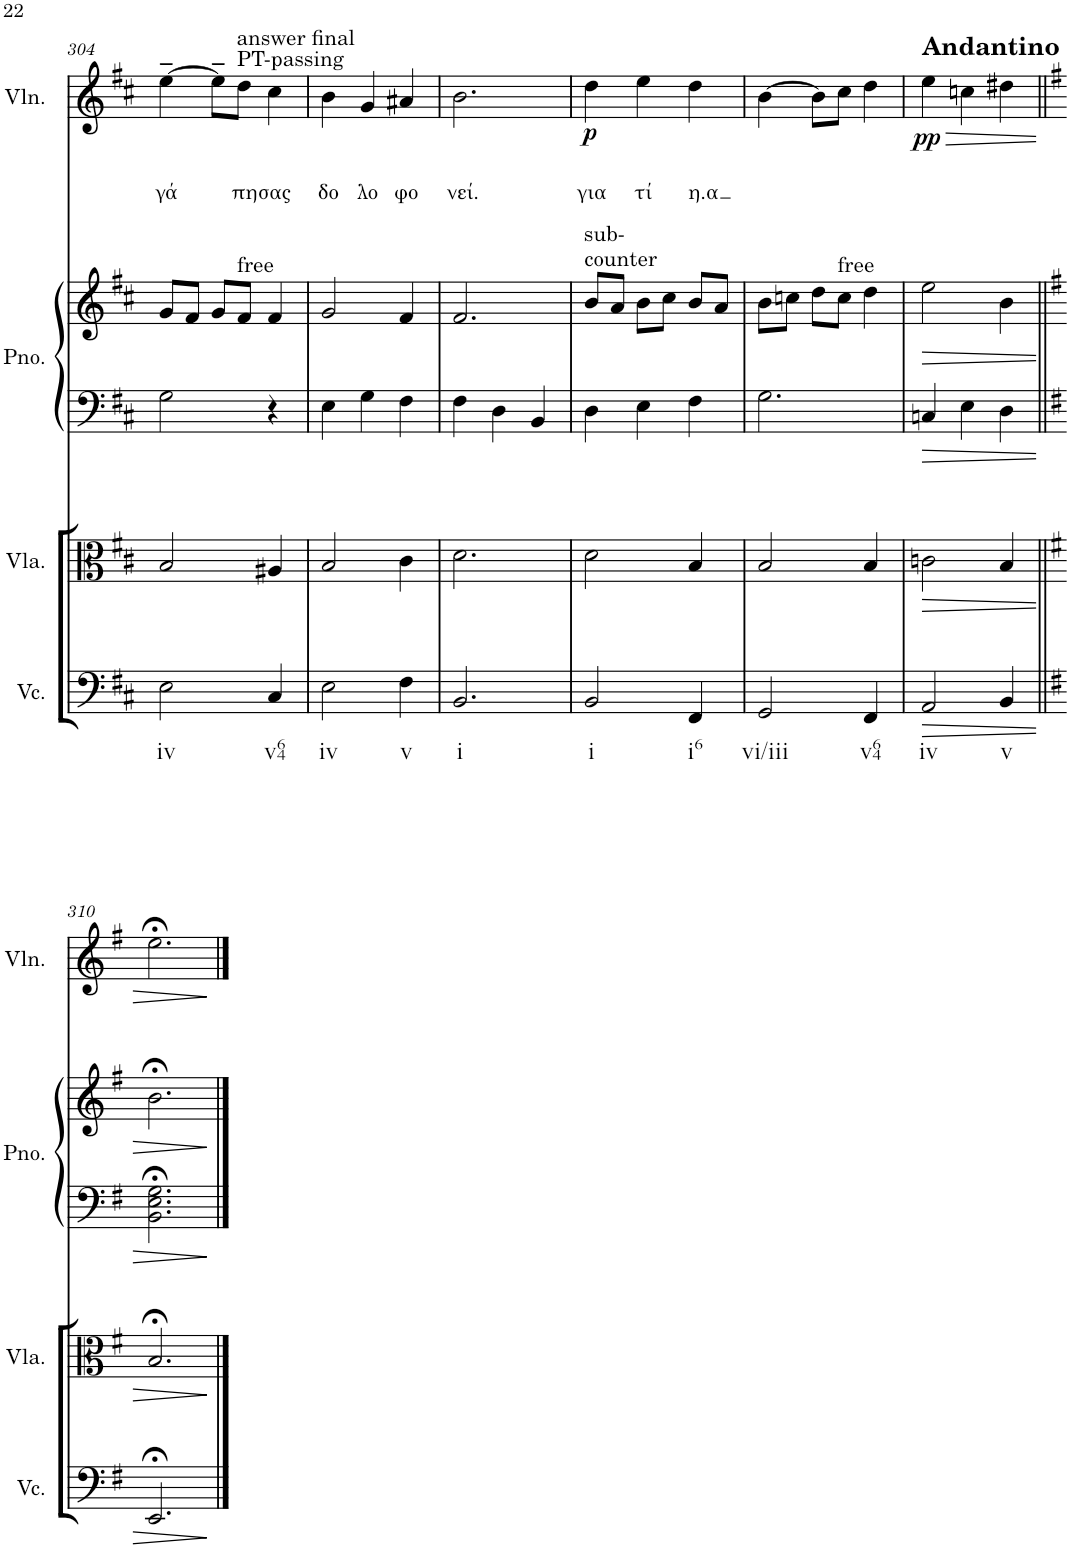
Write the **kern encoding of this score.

**kern	**dynam	**kern	**dynam	**kern	**kern	**dynam	**kern	**text	**text	**text	**dynam
*part4	*part4	*part3	*part3	*part2	*part2	*part2	*part1	*part1	*part1	*part1	*part1
*staff5	*staff5	*staff4	*staff4	*staff3	*staff2	*staff2/3	*staff1	*staff1	*staff1	*staff1	*staff1
*I"Violoncello	*	*I"Viola	*	*I"Grand Piano	*	*	*I"Violin	*	*	*	*
*I'Vc.	*	*I'Vla.	*	*I'Pno.	*	*	*I'Vln.	*	*	*	*
!!LO:PB:g=z
*clefF4	*	*clefC3	*	*clefF4	*clefG2	*	*clefG2	*	*	*	*
*k[f#c#]	*	*k[f#c#]	*	*k[f#c#]	*k[f#c#]	*	*k[f#c#]	*	*	*	*
*M3/4	*	*M3/4	*	*M3/4	*M3/4	*	*M3/4	*	*	*	*
=304	=304	=304	=304	=304	=304	=304	=304	=304	=304	=304	=304
!LO:TX:b:t=iv	!	!	!	!	!	!	!	!	!	!	!
!	!	!	!	!	!	!	!	!	!	!LO:LY:b	!
2E\	.	2B/	.	2G\	8g/L	.	[4ee~\	.	.	γά	.
.	.	.	.	.	8f#/J	.	.	.	.	.	.
.	.	.	.	.	8g/L	.	8ee~\L]	.	.	.	.
!	!	!	!	!	!	!	!LO:TX:a:t=PT-passing	!	!	!	!
!	!	!	!	!	!	!	!LO:TX:a:t=answer final	!	!	!	!
!	!	!	!	!	!LO:TX:a:t=free	!	!	!	!	!	!
!	!	!	!	!	!	!	!	!	!	!LO:LY:b	!
.	.	.	.	.	8f#/J	.	8dd\J	.	.	πη	.
!LO:TX:b:t=v64	!	!	!	!	!	!	!	!	!	!	!
!	!	!	!	!	!	!	!	!	!	!LO:LY:b	!
4C#/	.	4A#X/	.	4r	4f#/	.	4cc#\	.	.	σας	.
=305	=305	=305	=305	=305	=305	=305	=305	=305	=305	=305	=305
!LO:TX:b:t=iv	!	!	!	!	!	!	!	!	!	!	!
!	!	!	!	!	!	!	!	!	!	!LO:LY:b	!
2E\	.	2B/	.	4E\	2g/	.	4b\	.	.	δο	.
!	!	!	!	!	!	!	!	!	!	!LO:LY:b	!
.	.	.	.	4G\	.	.	4g/	.	.	λο	.
!LO:TX:b:t=v	!	!	!	!	!	!	!	!	!	!	!
!	!	!	!	!	!	!	!	!	!	!LO:LY:b	!
4F#\	.	4c#\	.	4F#\	4f#/	.	4a#X/	.	.	φο	.
=306	=306	=306	=306	=306	=306	=306	=306	=306	=306	=306	=306
!LO:TX:b:t=i	!	!	!	!	!	!	!	!	!	!	!
!	!	!	!	!	!	!	!	!	!	!LO:LY:b	!
2.BB/	.	2.d\	.	4F#\	2.f#/	.	2.b\	.	.	νεί.	.
.	.	.	.	4D\	.	.	.	.	.	.	.
.	.	.	.	4BB/	.	.	.	.	.	.	.
=307	=307	=307	=307	=307	=307	=307	=307	=307	=307	=307	=307
!	!	!	!	!	!LO:TX:a:t=sub-	!	!	!	!	!	!
!	!	!	!	!	!LO:TX:a:t=counter	!	!	!	!	!	!
!LO:TX:b:t=i	!	!	!	!	!	!	!	!	!	!	!
!	!	!	!	!	!	!	!	!	!	!LO:LY:b	!LO:DY:b
2BB/	.	2d\	.	4D\	8b/L	.	4dd\	.	.	για	p
.	.	.	.	.	8a/J	.	.	.	.	.	.
!	!	!	!	!	!	!	!	!	!	!LO:LY:b	!
.	.	.	.	4E\	8b\L	.	4ee\	.	.	τί	.
.	.	.	.	.	8cc#\J	.	.	.	.	.	.
!LO:TX:b:t=i6	!	!	!	!	!	!	!	!	!	!	!
!	!	!	!	!	!	!	!	!	!	!LO:LY:b	!
4FF#/	.	4B/	.	4F#\	8b/L	.	4dd\	.	.	η.α	.
.	.	.	.	.	8a/J	.	.	.	.	.	.
=308	=308	=308	=308	=308	=308	=308	=308	=308	=308	=308	=308
!LO:TX:b:t=vi/iii	!	!	!	!	!	!	!	!	!	!	!
2GG/	.	2B/	.	2.G\	8b\L	.	[4b\	.	.	.	.
.	.	.	.	.	8ccn\J	.	.	.	.	.	.
.	.	.	.	.	8dd\L	.	8b\L]	.	.	.	.
!	!	!	!	!	!LO:TX:a:t=free	!	!	!	!	!	!
.	.	.	.	.	8cc\J	.	8cc#\J	.	.	.	.
!LO:TX:b:t=v64	!	!	!	!	!	!	!	!	!	!	!
4FF#/	.	4B/	.	.	4dd\	.	4dd\	.	.	.	.
=309	=309	=309	=309	=309	=309	=309	=309	=309	=309	=309	=309
!	!	!	!	!	!	!	!LO:TX:a:B:t=Andantino	!	!	!	!
!LO:TX:b:t=iv	!	!	!	!	!	!	!	!	!	!	!
!	!LO:HP:b	!	!LO:HP:b	!	!	!LO:HP:b	!	!	!	!	!LO:HP:b
!	!	!	!	!	!	!	!	!	!	!	!LO:DY:n=1:b
2AA/	>	2cn\	>	4Cn/	2ee\	>	4ee\	.	.	.	> pp
.	.	.	.	4E\	.	.	4ccn\	.	.	.	.
!LO:TX:b:t=v	!	!	!	!	!	!	!	!	!	!	!
4BB/	.	4B/	.	4D\	4b\	.	4dd#X\	.	.	.	.
!!LO:LB:g=z
=310||	=310||	=310||	=310||	=310||	=310||	=310||	=310||	=310||	=310||	=310||	=310||
*k[f#]	*	*k[f#]	*	*k[f#]	*k[f#]	*	*k[f#]	*	*	*	*
2.EE;</	.	2.B;</	.	2.BB\;< 2.E\;< 2.G\;<	2.b;<\	.	2.ee;<\	.	.	.	.
.	]	.	]	.	.	]	.	.	.	.	]
==	==	==	==	==	==	==	==	==	==	==	==
*-	*-	*-	*-	*-	*-	*-	*-	*-	*-	*-	*-
